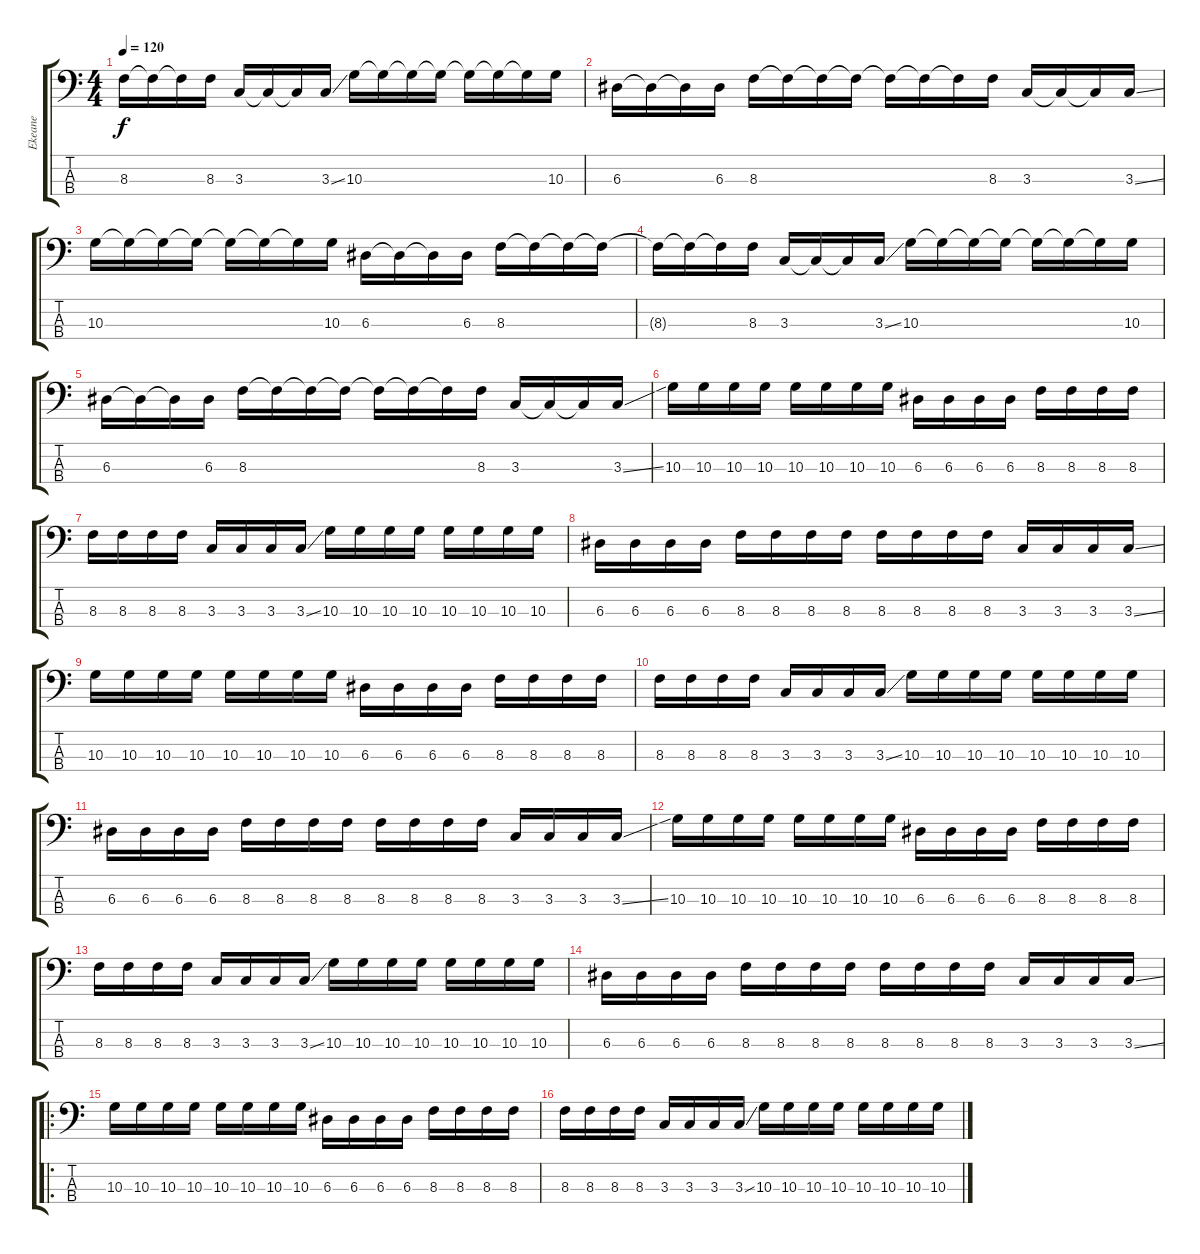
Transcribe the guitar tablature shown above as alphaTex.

\track ("Ekeane" "Ekeane") {instrument electricbassfinger}
\staff {score tabs}
\tuning (G2 D2 A1 E1) {hide}
\ts (4 4)
\tempo 120
\clef f4
\ks c
8.3{t}.16{dy f} 8.3{t}.16 8.3{t}.16 8.3.16 3.3.16 3.3{t}.16 3.3{t}.16 3.3{ss}.16 10.3.16 10.3{t}.16 10.3{t}.16 10.3{t}.16 10.3{t}.16 10.3{t}.16 10.3{t}.16 10.3.16 |
6.3.16 6.3{t}.16 6.3{t}.16 6.3.16 8.3.16 8.3{t}.16 8.3{t}.16 8.3{t}.16 8.3{t}.16 8.3{t}.16 8.3{t}.16 8.3.16 3.3.16 3.3{t}.16 3.3{t}.16 3.3{ss}.16 |
10.3.16 10.3{t}.16 10.3{t}.16 10.3{t}.16 10.3{t}.16 10.3{t}.16 10.3{t}.16 10.3.16 6.3.16 6.3{t}.16 6.3{t}.16 6.3.16 8.3.16 8.3{t}.16 8.3{t}.16 8.3{t}.16 |
8.3{t}.16 8.3{t}.16 8.3{t}.16 8.3.16 3.3.16 3.3{t}.16 3.3{t}.16 3.3{ss}.16 10.3.16 10.3{t}.16 10.3{t}.16 10.3{t}.16 10.3{t}.16 10.3{t}.16 10.3{t}.16 10.3.16 |
6.3.16 6.3{t}.16 6.3{t}.16 6.3.16 8.3.16 8.3{t}.16 8.3{t}.16 8.3{t}.16 8.3{t}.16 8.3{t}.16 8.3{t}.16 8.3.16 3.3.16 3.3{t}.16 3.3{t}.16 3.3{ss}.16 |
10.3.16 10.3.16 10.3.16 10.3.16 10.3.16 10.3.16 10.3.16 10.3.16 6.3.16 6.3.16 6.3.16 6.3.16 8.3.16 8.3.16 8.3.16 8.3.16 |
8.3.16 8.3.16 8.3.16 8.3.16 3.3.16 3.3.16 3.3.16 3.3{ss}.16 10.3.16 10.3.16 10.3.16 10.3.16 10.3.16 10.3.16 10.3.16 10.3.16 |
6.3.16 6.3.16 6.3.16 6.3.16 8.3.16 8.3.16 8.3.16 8.3.16 8.3.16 8.3.16 8.3.16 8.3.16 3.3.16 3.3.16 3.3.16 3.3{ss}.16 |
10.3.16 10.3.16 10.3.16 10.3.16 10.3.16 10.3.16 10.3.16 10.3.16 6.3.16 6.3.16 6.3.16 6.3.16 8.3.16 8.3.16 8.3.16 8.3.16 |
8.3.16 8.3.16 8.3.16 8.3.16 3.3.16 3.3.16 3.3.16 3.3{ss}.16 10.3.16 10.3.16 10.3.16 10.3.16 10.3.16 10.3.16 10.3.16 10.3.16 |
6.3.16 6.3.16 6.3.16 6.3.16 8.3.16 8.3.16 8.3.16 8.3.16 8.3.16 8.3.16 8.3.16 8.3.16 3.3.16 3.3.16 3.3.16 3.3{ss}.16 |
10.3.16 10.3.16 10.3.16 10.3.16 10.3.16 10.3.16 10.3.16 10.3.16 6.3.16 6.3.16 6.3.16 6.3.16 8.3.16 8.3.16 8.3.16 8.3.16 |
8.3.16 8.3.16 8.3.16 8.3.16 3.3.16 3.3.16 3.3.16 3.3{ss}.16 10.3.16 10.3.16 10.3.16 10.3.16 10.3.16 10.3.16 10.3.16 10.3.16 |
6.3.16 6.3.16 6.3.16 6.3.16 8.3.16 8.3.16 8.3.16 8.3.16 8.3.16 8.3.16 8.3.16 8.3.16 3.3.16 3.3.16 3.3.16 3.3{ss}.16 |
\ro
10.3.16 10.3.16 10.3.16 10.3.16 10.3.16 10.3.16 10.3.16 10.3.16 6.3.16 6.3.16 6.3.16 6.3.16 8.3.16 8.3.16 8.3.16 8.3.16 |
8.3.16 8.3.16 8.3.16 8.3.16 3.3.16 3.3.16 3.3.16 3.3{ss}.16 10.3.16 10.3.16 10.3.16 10.3.16 10.3.16 10.3.16 10.3.16 10.3.16
